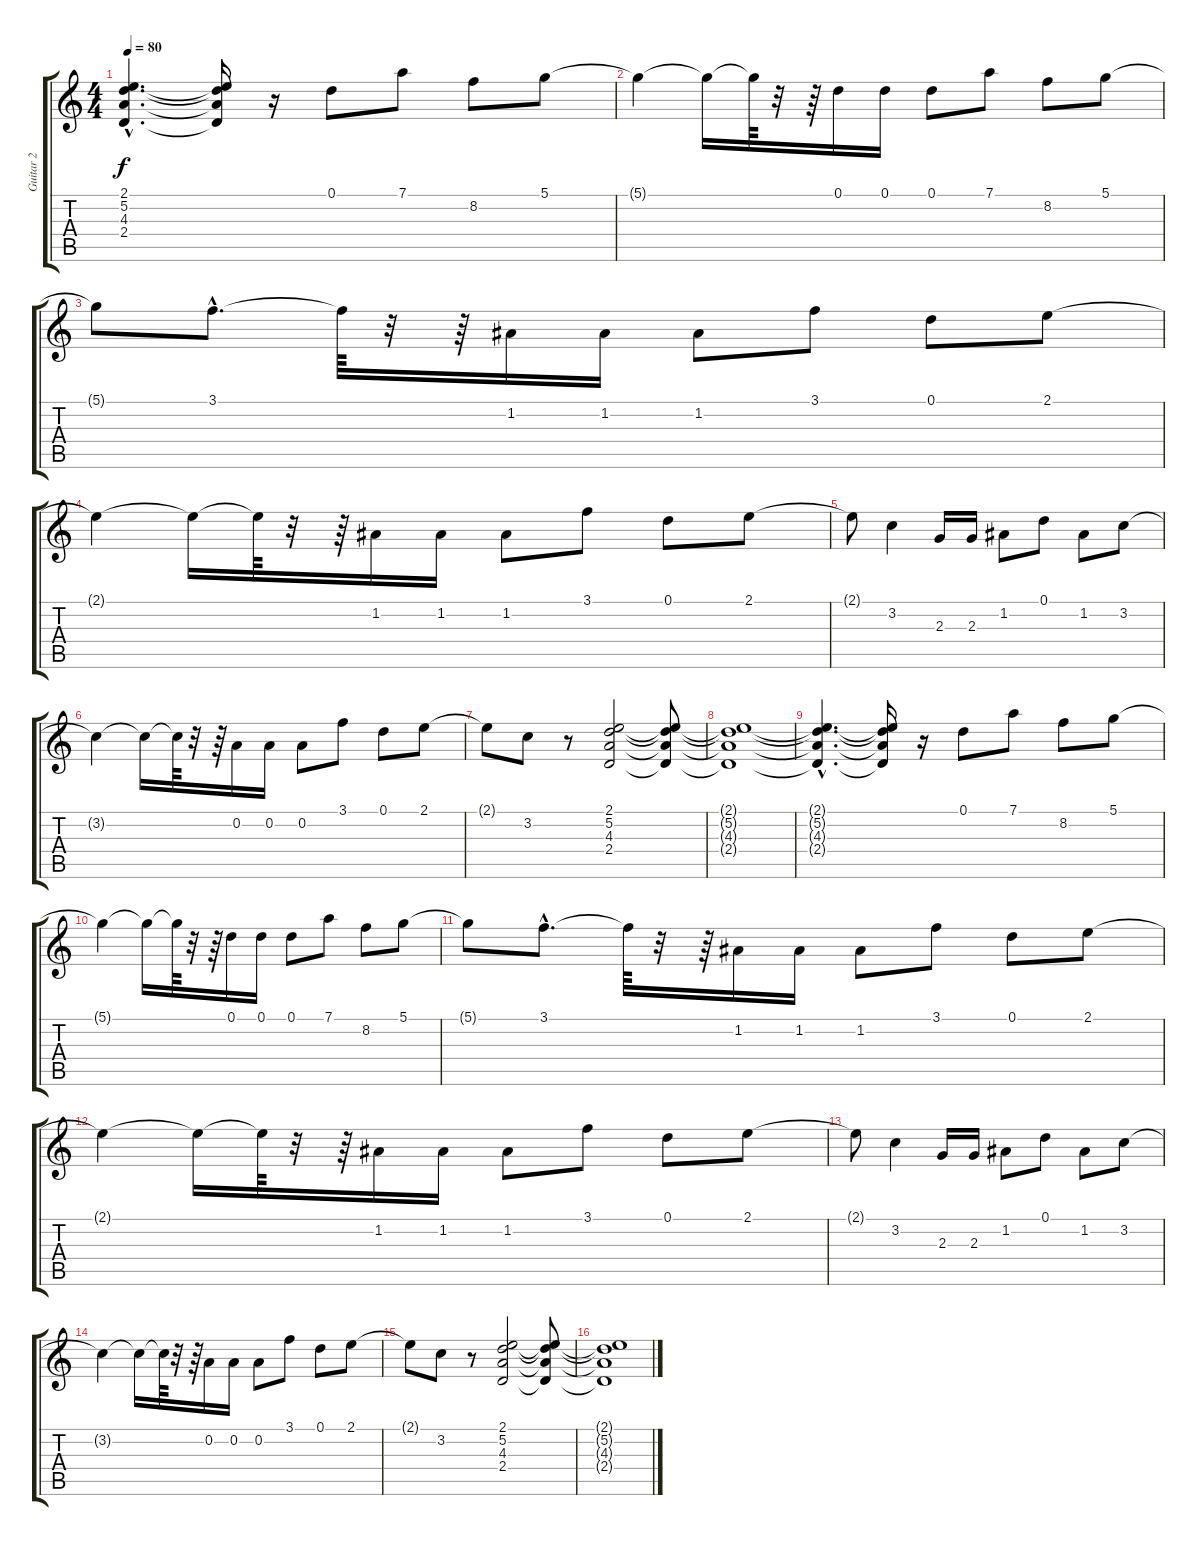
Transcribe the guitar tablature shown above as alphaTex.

\track ("Guitar 2" "Guitar 2") {instrument distortionguitar}
\staff {score tabs}
\tuning (D4 A3 F3 C3 G2 D2) {hide}
\ts (4 4)
\tempo 80
\clef g2
\ks c
(2.1{hac t} 5.2{hac t} 4.3{hac t} 2.4{hac t}).4{d dy f} (2.1{t} 5.2{t} 4.3{t} 2.4{t}).16 r.16 0.1.8 7.1.8 8.2.8 5.1.8 |
5.1{t}.4 5.1{t}.16 5.1{t}.64 r.32 r.64 0.1.16 0.1.16 0.1.8 7.1.8 8.2.8 5.1.8 |
5.1{t}.8 3.1{hac}.8{d} 3.1{t}.64 r.32 r.64 1.2.16 1.2.16 1.2.8 3.1.8 0.1.8 2.1.8 |
2.1{t}.4 2.1{t}.16 2.1{t}.64 r.32 r.64 1.2.16 1.2.16 1.2.8 3.1.8 0.1.8 2.1.8 |
2.1{t}.8 3.2.4 2.3.16 2.3.16 1.2.8 0.1.8 1.2.8 3.2.8 |
3.2{t}.4 3.2{t}.16 3.2{t}.64 r.32 r.64 0.2.16 0.2.16 0.2.8 3.1.8 0.1.8 2.1.8 |
2.1{t}.8 3.2.8 r.8 (2.1 5.2 4.3 2.4).2 (2.1{t} 5.2{t} 4.3{t} 2.4{t}).8 |
(2.1{t} 5.2{t} 4.3{t} 2.4{t}).1 |
(2.1{hac t} 5.2{hac t} 4.3{hac t} 2.4{hac t}).4{d} (2.1{t} 5.2{t} 4.3{t} 2.4{t}).16 r.16 0.1.8 7.1.8 8.2.8 5.1.8 |
5.1{t}.4 5.1{t}.16 5.1{t}.64 r.32 r.64 0.1.16 0.1.16 0.1.8 7.1.8 8.2.8 5.1.8 |
5.1{t}.8 3.1{hac}.8{d} 3.1{t}.64 r.32 r.64 1.2.16 1.2.16 1.2.8 3.1.8 0.1.8 2.1.8 |
2.1{t}.4 2.1{t}.16 2.1{t}.64 r.32 r.64 1.2.16 1.2.16 1.2.8 3.1.8 0.1.8 2.1.8 |
2.1{t}.8 3.2.4 2.3.16 2.3.16 1.2.8 0.1.8 1.2.8 3.2.8 |
3.2{t}.4 3.2{t}.16 3.2{t}.64 r.32 r.64 0.2.16 0.2.16 0.2.8 3.1.8 0.1.8 2.1.8 |
2.1{t}.8 3.2.8 r.8 (2.1 5.2 4.3 2.4).2 (2.1{t} 5.2{t} 4.3{t} 2.4{t}).8 |
(2.1{t} 5.2{t} 4.3{t} 2.4{t}).1
